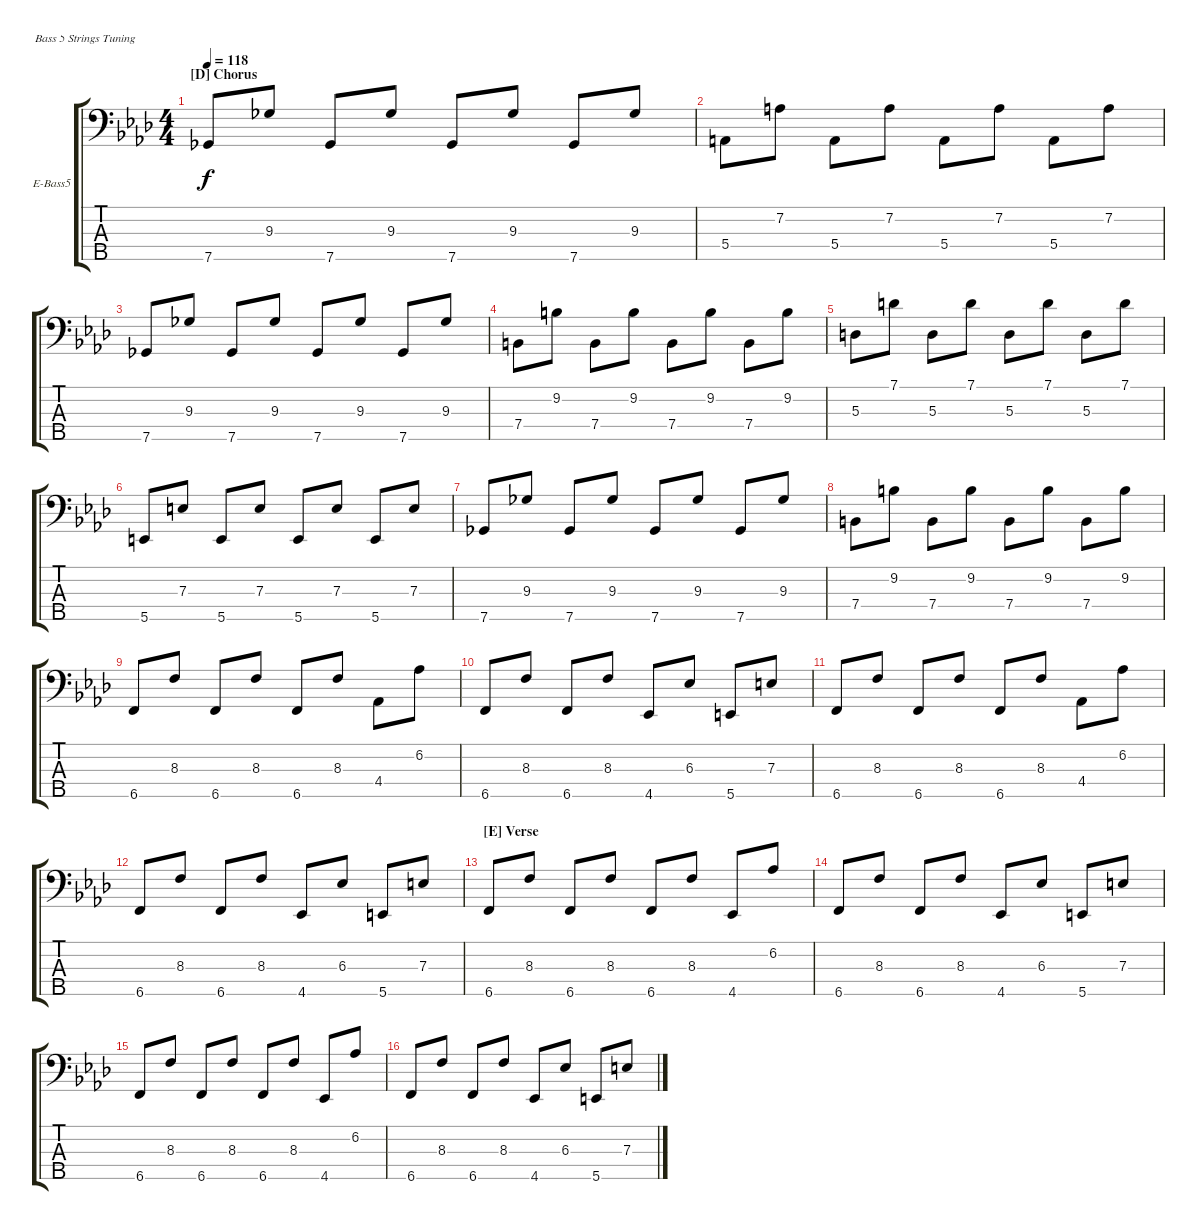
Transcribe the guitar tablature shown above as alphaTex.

\bracketExtendMode groupsimilarinstruments
\firstSystemTrackNameOrientation horizontal
\otherSystemsTrackNameOrientation horizontal
\track ("Bass" "E-Bass5") {instrument electricbassfinger}
\staff {score tabs}
\tuning (G2 D2 A1 E1 B0)
\ts (4 4)
\section ("D" "Chorus")
\tempo 118
\clef f4
\scale
1.07692
\ks ab
7.5.8{dy f} 9.3.8 7.5.8 9.3.8 7.5.8 9.3.8 7.5.8 9.3.8 |
\scale
0.923077 5.4.8 7.2.8 5.4.8 7.2.8 5.4.8 7.2.8 5.4.8 7.2.8 |
\scale
1.07692 7.5.8 9.3.8 7.5.8 9.3.8 7.5.8 9.3.8 7.5.8 9.3.8 |
\scale
0.923077 7.4.8 9.2.8 7.4.8 9.2.8 7.4.8 9.2.8 7.4.8 9.2.8 |
\scale
1.07692 5.3.8 7.1.8 5.3.8 7.1.8 5.3.8 7.1.8 5.3.8 7.1.8 |
\scale
0.923077 5.5.8 7.3.8 5.5.8 7.3.8 5.5.8 7.3.8 5.5.8 7.3.8 |
\scale
1.07692 7.5.8 9.3.8 7.5.8 9.3.8 7.5.8 9.3.8 7.5.8 9.3.8 |
\scale
0.923077 7.4.8 9.2.8 7.4.8 9.2.8 7.4.8 9.2.8 7.4.8 9.2.8 |
\scale
1.07692 6.5.8 8.3.8 6.5.8 8.3.8 6.5.8 8.3.8 4.4.8 6.2.8 |
\scale
0.923077 6.5.8 8.3.8 6.5.8 8.3.8 4.5.8 6.3.8 5.5.8 7.3.8 |
\scale
1.07692 6.5.8 8.3.8 6.5.8 8.3.8 6.5.8 8.3.8 4.4.8 6.2.8 |
\scale
0.923077 6.5.8 8.3.8 6.5.8 8.3.8 4.5.8 6.3.8 5.5.8 7.3.8 |
\section ("E" "Verse")
\scale
1.07692 6.5.8 8.3.8 6.5.8 8.3.8 6.5.8 8.3.8 4.5.8 6.2.8 |
\scale
0.923077 6.5.8 8.3.8 6.5.8 8.3.8 4.5.8 6.3.8 5.5.8 7.3.8 |
\scale
1.07692 6.5.8 8.3.8 6.5.8 8.3.8 6.5.8 8.3.8 4.5.8 6.2.8 |
\scale
0.923077 6.5.8 8.3.8 6.5.8 8.3.8 4.5.8 6.3.8 5.5.8 7.3.8
